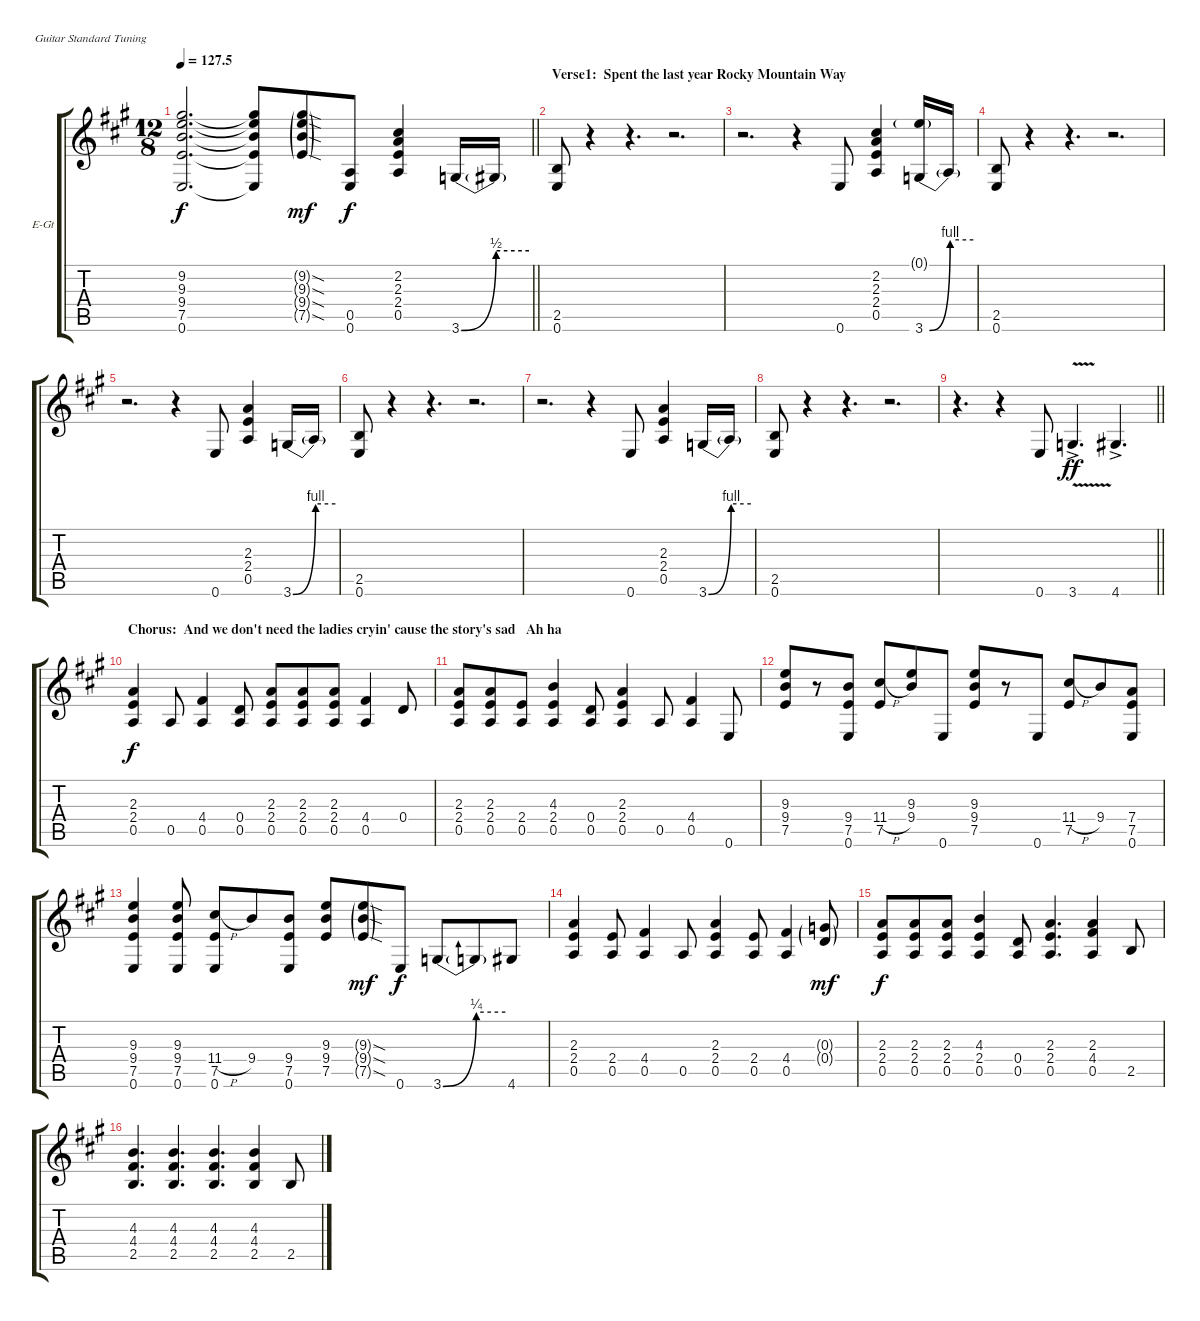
\bracketExtendMode groupsimilarinstruments
\firstSystemTrackNameOrientation horizontal
\otherSystemsTrackNameOrientation horizontal
\track ("Guitar 2" "E-Gt") {instrument overdrivenguitar}
\staff {score tabs}
\tuning (E4 B3 G3 D3 A2 E2)
\ts (12 8)
\tempo
127.5
\accidentals auto
\clef g2
\ottava regular
\simile none
\barLineRight lightlight
\ks a
(9.2{t} 9.3{t} 9.4{t} 7.5{t} 0.6{t}).2{d dy f} (9.2{t} 9.3{t} 9.4{t} 7.5{t} 0.6{t}).8 (9.2{sod g} 9.3{sod g} 9.4{sod g} 7.5{sod g}).8{dy mf} (0.5 0.6).8{dy f} (2.2 2.3 2.4 0.5).4 3.6{be (bend 0 0 60 2)}.16 3.6{be (hold 0 2 60 2) t}.16 |
\section ("" "Verse1:  Spent the last year Rocky Mountain Way")
(2.5 0.6).8 r.4 r.4{d} r.2{d} |
r.2{d} r.4 0.6.8 (2.2 2.3 2.4 0.5).4 (0.1{g} 3.6{be (bend 0 0 60 4)}).16 3.6{be (hold 0 4 60 4) t}.16 |
(2.5 0.6).8 r.4 r.4{d} r.2{d} |
r.2{d} r.4 0.6.8 (2.3 2.4 0.5).4 3.6{be (bend 0 0 60 4)}.16 3.6{be (hold 0 4 60 4) t}.16 |
(2.5 0.6).8 r.4 r.4{d} r.2{d} |
r.2{d} r.4 0.6.8 (2.3 2.4 0.5).4 3.6{be (bend 0 0 60 4)}.16 3.6{be (hold 0 4 60 4) t}.16 |
(2.5 0.6).8 r.4 r.4{d} r.2{d} |
\barLineRight lightlight
r.4{d} r.4 0.6.8 3.6{v ac}.4{d dy ff} 4.6{ac}.4{d} |
\section ("" "Chorus:  And we don't need the ladies cryin' cause the story's sad   Ah ha")
(2.3 2.4 0.5).4{dy f} 0.5.8 (4.4 0.5).4 (0.4 0.5).8 (2.3 2.4 0.5).8 (2.3 2.4 0.5).8 (2.3 2.4 0.5).8 (4.4 0.5).4 0.4.8 |
(2.3 2.4 0.5).8 (2.3 2.4 0.5).8 (2.4 0.5).8 (4.3 2.4 0.5).4 (0.4 0.5).8 (2.3 2.4 0.5).4 0.5.8 (4.4 0.5).4 0.6.8 |
(9.3 9.4 7.5).8 r.8 (9.4 7.5 0.6).8 (11.4{h} 7.5).8 (9.3 9.4).8 0.6.8 (9.3 9.4 7.5).8 r.8 0.6.8 (11.4{h} 7.5).8 9.4.8 (7.4 7.5 0.6).8 |
(9.3 9.4 7.5 0.6).4 (9.3 9.4 7.5 0.6).8 (11.4{h} 7.5 0.6).8 9.4.8 (9.4 7.5 0.6).8 (9.3 9.4 7.5).8 (9.3{sod g} 9.4{sod g} 7.5{sod g}).8{dy mf} 0.6.8{dy f} 3.6{be (bend 0 0 60 1)}.8 3.6{be (hold 0 1 60 1) t}.8 4.6.8 |
(2.3 2.4 0.5).4 (2.4 0.5).8 (4.4 0.5).4 0.5.8 (2.3 2.4 0.5).4 (2.4 0.5).8 (4.4 0.5).4 (0.3{g} 0.4{g}).8{dy mf} |
(2.3 2.4 0.5).8{dy f} (2.3 2.4 0.5).8 (2.3 2.4 0.5).8 (4.3 2.4 0.5).4 (0.4 0.5).8 (2.3 2.4 0.5).4{d} (2.3 4.4 0.5).4 2.5.8 |
(4.3 4.4 2.5).4{d} (4.3 4.4 2.5).4{d} (4.3 4.4 2.5).4{d} (4.3 4.4 2.5).4 2.5.8
